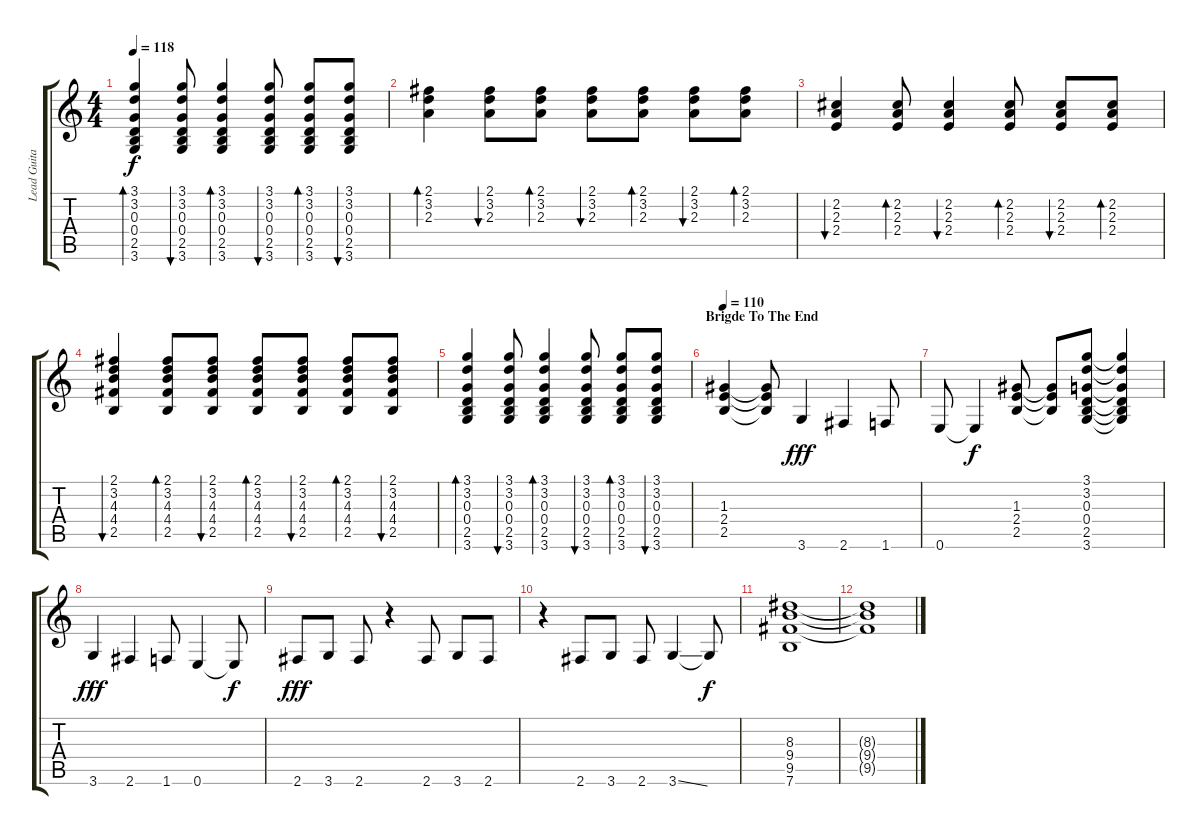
\track ("Lead Guitar / Björn" "Lead Guita") {instrument electricguitarclean}
\staff {score tabs}
\tuning (E4 B3 G3 D3 A2 E2) {hide}
\ts (4 4)
\tempo 118
\clef g2
\ks c
(3.1 3.2 0.3 0.4 2.5 3.6).4{bd 60 dy f} (3.1 3.2 0.3 0.4 2.5 3.6).8{bu 60} (3.1 3.2 0.3 0.4 2.5 3.6).4{bd 60} (3.1 3.2 0.3 0.4 2.5 3.6).8{bu 60} (3.1 3.2 0.3 0.4 2.5 3.6).8{bd 60} (3.1 3.2 0.3 0.4 2.5 3.6).8{bu 60} |
(2.1 3.2 2.3).4{bd 60} (2.1 3.2 2.3).8{bu 60} (2.1 3.2 2.3).8{bd 60} (2.1 3.2 2.3).8{bu 60} (2.1 3.2 2.3).8{bd 60} (2.1 3.2 2.3).8{bu 60} (2.1 3.2 2.3).8{bd 60} |
(2.2 2.3 2.4).4{bu 60} (2.2 2.3 2.4).8{bd 60} (2.2 2.3 2.4).4{bu 60} (2.2 2.3 2.4).8{bd 60} (2.2 2.3 2.4).8{bu 60} (2.2 2.3 2.4).8{bd 60} |
(2.1 3.2 4.3 4.4 2.5).4{bu 60} (2.1 3.2 4.3 4.4 2.5).8{bd 60} (2.1 3.2 4.3 4.4 2.5).8{bu 60} (2.1 3.2 4.3 4.4 2.5).8{bd 60} (2.1 3.2 4.3 4.4 2.5).8{bu 60} (2.1 3.2 4.3 4.4 2.5).8{bd 60} (2.1 3.2 4.3 4.4 2.5).8{bu 60} |
(3.1 3.2 0.3 0.4 2.5 3.6).4{bd 60} (3.1 3.2 0.3 0.4 2.5 3.6).8{bu 60} (3.1 3.2 0.3 0.4 2.5 3.6).4{bd 60} (3.1 3.2 0.3 0.4 2.5 3.6).8{bu 60} (3.1 3.2 0.3 0.4 2.5 3.6).8{bd 60} (3.1 3.2 0.3 0.4 2.5 3.6).8{bu 60} |
\section ("" "Brigde To The End")
\tempo 110
(1.3 2.4 2.5).4{instrument distortionguitar} (1.3{t} 2.4{t} 2.5{t}).8 3.6.4{dy fff} 2.6.4 1.6.8 |
0.6.8 0.6{t}.4{dy f} (1.3 2.4 2.5).8 (1.3{t} 2.4{t} 2.5{t}).8 (3.1 3.2 0.3 0.4 2.5 3.6).8 (3.1{t} 3.2{t} 0.3{t} 0.4{t} 2.5{t} 3.6{t}).4 |
3.6.4{dy fff} 2.6.4 1.6.8 0.6.4 0.6{t}.8{dy f} |
2.6.8{dy fff} 3.6.8 2.6.8 r.4 2.6.8 3.6.8 2.6.8 |
r.4 2.6.8 3.6.8 2.6.8 3.6{ss}.4 3.6{t}.8{dy f} |
(8.3 9.4 9.5 7.6).1{volume 12} |
(8.3{t} 9.4{t} 9.5{t}).1
